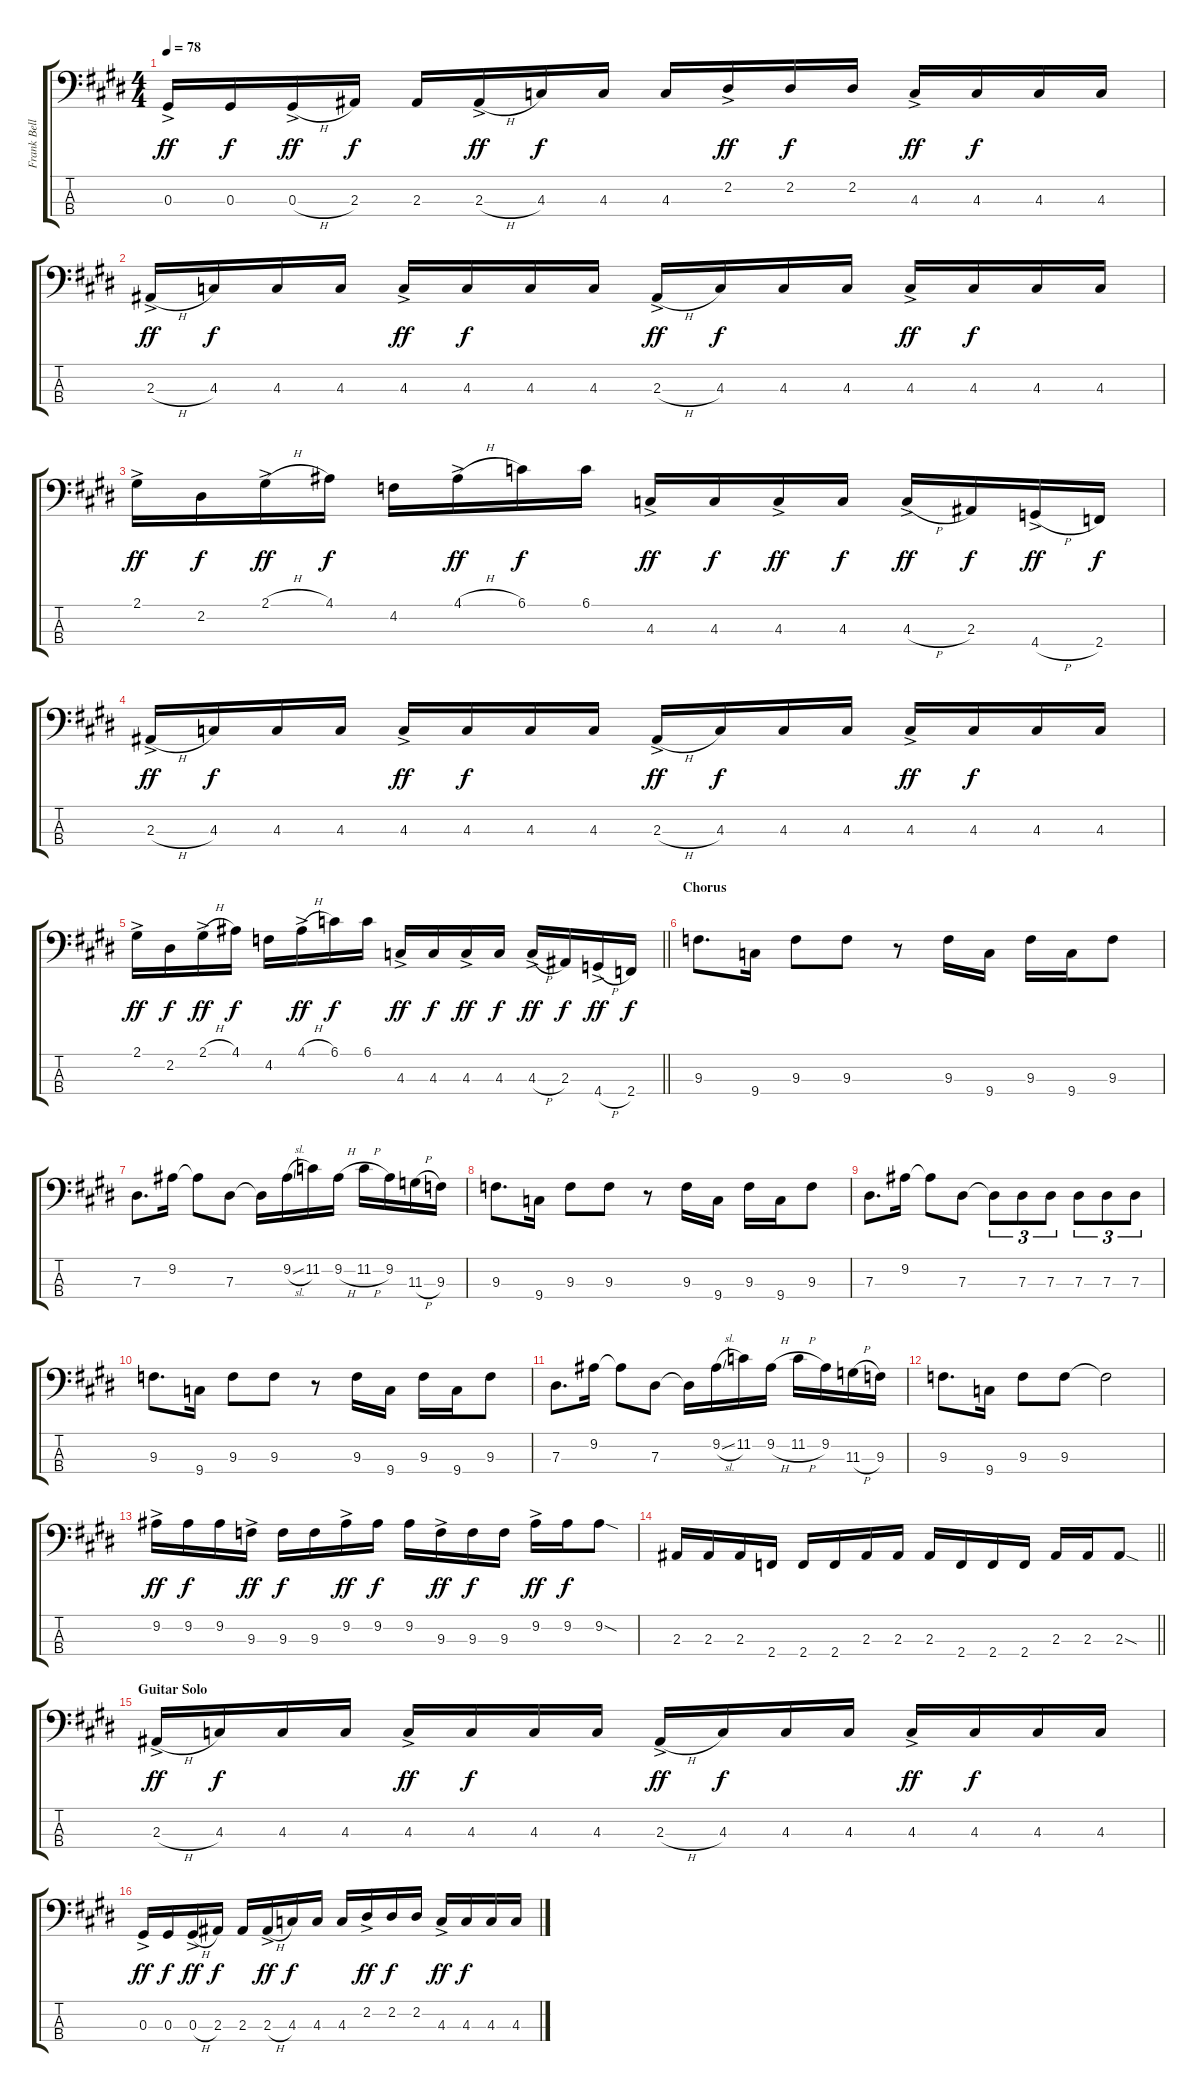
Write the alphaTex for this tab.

\track ("Frank Bello" "Frank Bell") {instrument electricbassfinger}
\staff {score tabs}
\tuning (Gb2 Db2 Ab1 Eb1) {hide}
\ts (4 4)
\tempo 78
\clef f4
\ks e
0.3{ac}.16{dy ff} 0.3.16{dy f} 0.3{h ac}.16{dy ff} 2.3.16{dy f} 2.3.16 2.3{h ac}.16{dy ff} 4.3.16{dy f} 4.3.16 4.3.16 2.2{ac}.16{dy ff} 2.2.16{dy f} 2.2.16 4.3{ac}.16{dy ff} 4.3.16{dy f} 4.3.16 4.3.16 |
2.3{h ac}.16{dy ff} 4.3.16{dy f} 4.3.16 4.3.16 4.3{ac}.16{dy ff} 4.3.16{dy f} 4.3.16 4.3.16 2.3{h ac}.16{dy ff} 4.3.16{dy f} 4.3.16 4.3.16 4.3{ac}.16{dy ff} 4.3.16{dy f} 4.3.16 4.3.16 |
2.1{ac}.16{dy ff} 2.2.16{dy f} 2.1{h ac}.16{dy ff} 4.1.16{dy f} 4.2.16 4.1{h ac}.16{dy ff} 6.1.16{dy f} 6.1.16 4.3{ac}.16{dy ff} 4.3.16{dy f} 4.3{ac}.16{dy ff} 4.3.16{dy f} 4.3{h ac}.16{dy ff} 2.3.16{dy f} 4.4{h ac}.16{dy ff} 2.4.16{dy f} |
2.3{h ac}.16{dy ff} 4.3.16{dy f} 4.3.16 4.3.16 4.3{ac}.16{dy ff} 4.3.16{dy f} 4.3.16 4.3.16 2.3{h ac}.16{dy ff} 4.3.16{dy f} 4.3.16 4.3.16 4.3{ac}.16{dy ff} 4.3.16{dy f} 4.3.16 4.3.16 |
\barLineRight lightlight
2.1{ac}.16{dy ff} 2.2.16{dy f} 2.1{h ac}.16{dy ff} 4.1.16{dy f} 4.2.16 4.1{h ac}.16{dy ff} 6.1.16{dy f} 6.1.16 4.3{ac}.16{dy ff} 4.3.16{dy f} 4.3{ac}.16{dy ff} 4.3.16{dy f} 4.3{h ac}.16{dy ff} 2.3.16{dy f} 4.4{h ac}.16{dy ff} 2.4.16{dy f} |
\section ("" "Chorus")
9.3.8{d} 9.4.16 9.3.8 9.3.8 r.8 9.3.16 9.4.16 9.3.16 9.4.16 9.3.8 |
7.3.8{d} 9.2.16 9.2{t}.8 7.3.8 7.3{t}.16 9.2{sl}.16 11.2.16 9.2{h}.16 11.2{h}.16 9.2.16 11.3{h}.16 9.3.16 |
9.3.8{d} 9.4.16 9.3.8 9.3.8 r.8 9.3.16 9.4.16 9.3.16 9.4.16 9.3.8 |
7.3.8{d} 9.2.16 9.2{t}.8 7.3.8 7.3{t}.8{tu (3 2)} 7.3.8{tu (3 2)} 7.3.8{tu (3 2)} 7.3.8{tu (3 2)} 7.3.8{tu (3 2)} 7.3.8{tu (3 2)} |
9.3.8{d} 9.4.16 9.3.8 9.3.8 r.8 9.3.16 9.4.16 9.3.16 9.4.16 9.3.8 |
7.3.8{d} 9.2.16 9.2{t}.8 7.3.8 7.3{t}.16 9.2{sl}.16 11.2.16 9.2{h}.16 11.2{h}.16 9.2.16 11.3{h}.16 9.3.16 |
9.3.8{d} 9.4.16 9.3.8 9.3.8 9.3{t}.2 |
9.2{ac}.16{dy ff} 9.2.16{dy f} 9.2.16 9.3{ac}.16{dy ff} 9.3.16{dy f} 9.3.16 9.2{ac}.16{dy ff} 9.2.16{dy f} 9.2.16 9.3{ac}.16{dy ff} 9.3.16{dy f} 9.3.16 9.2{ac}.16{dy ff} 9.2.16{dy f} 9.2{sod}.8 |
\barLineRight lightlight
2.3.16 2.3.16 2.3.16 2.4.16 2.4.16 2.4.16 2.3.16 2.3.16 2.3.16 2.4.16 2.4.16 2.4.16 2.3.16 2.3.16 2.3{sod}.8 |
\section ("" "Guitar Solo")
2.3{h ac}.16{dy ff} 4.3.16{dy f} 4.3.16 4.3.16 4.3{ac}.16{dy ff} 4.3.16{dy f} 4.3.16 4.3.16 2.3{h ac}.16{dy ff} 4.3.16{dy f} 4.3.16 4.3.16 4.3{ac}.16{dy ff} 4.3.16{dy f} 4.3.16 4.3.16 |
0.3{ac}.16{dy ff} 0.3.16{dy f} 0.3{h ac}.16{dy ff} 2.3.16{dy f} 2.3.16 2.3{h ac}.16{dy ff} 4.3.16{dy f} 4.3.16 4.3.16 2.2{ac}.16{dy ff} 2.2.16{dy f} 2.2.16 4.3{ac}.16{dy ff} 4.3.16{dy f} 4.3.16 4.3.16
